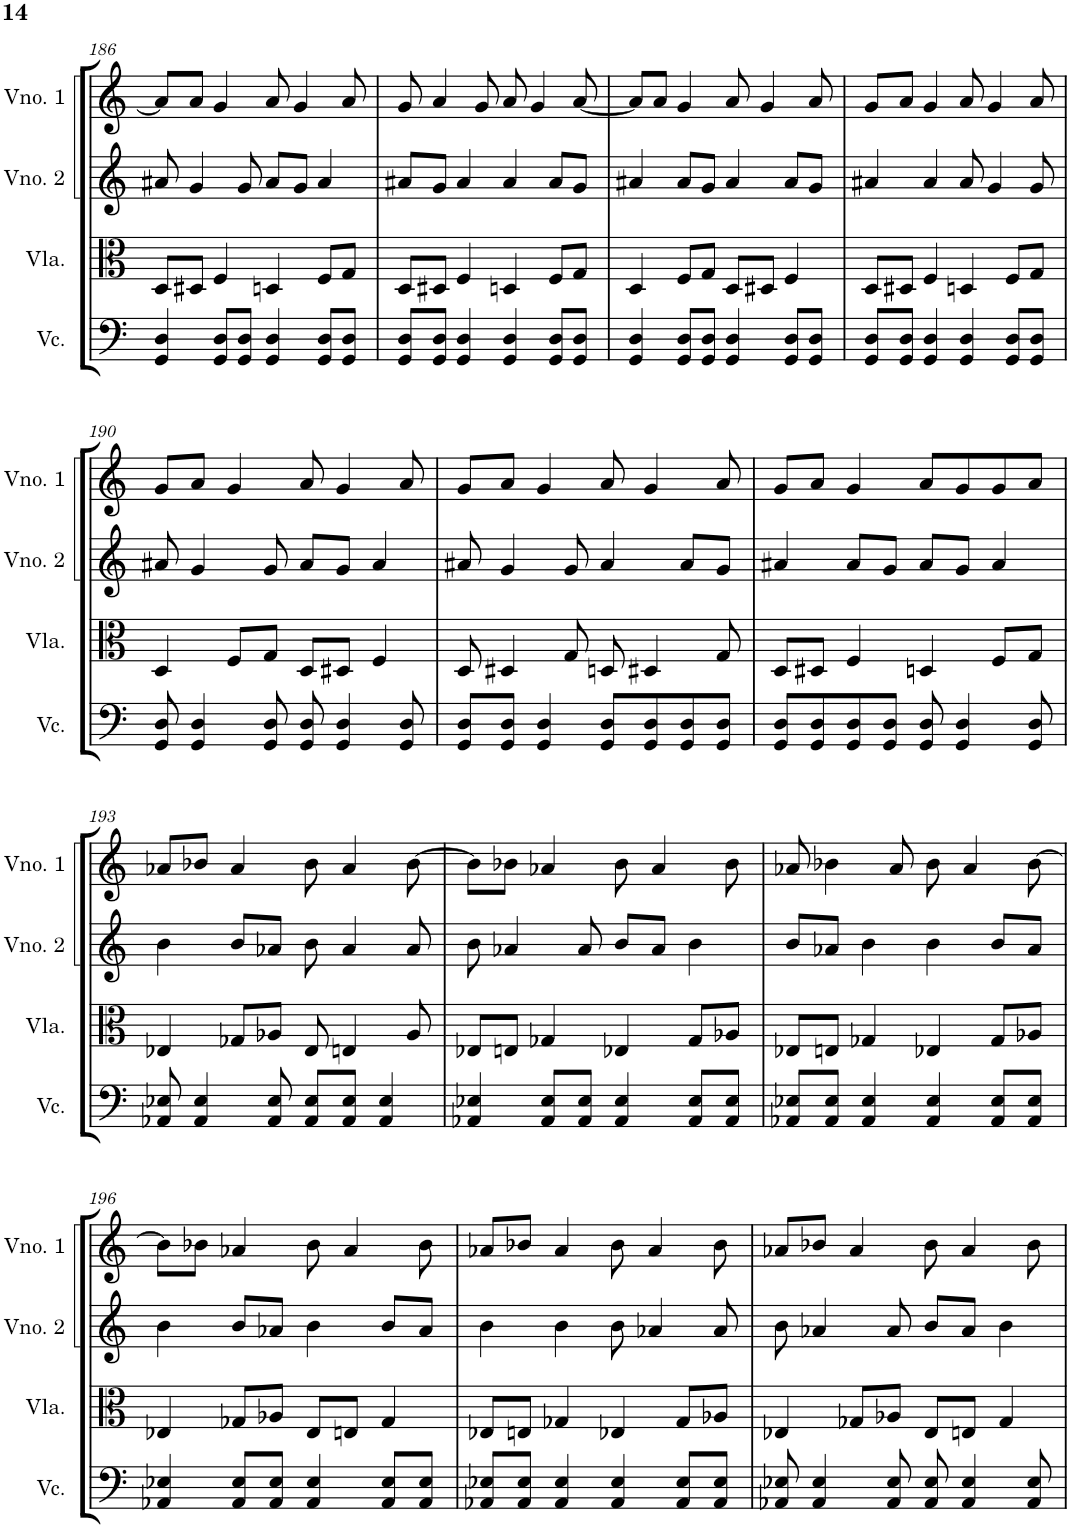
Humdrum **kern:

**kern	**kern	**kern	**kern
*part4	*part3	*part2	*part1
*staff4	*staff3	*staff2	*staff1
*I"Violoncelo	*I"Viola	*I"Violino 2	*I"Violino 1
*I'Vc.	*I'Vla.	*I'Vno. 2	*I'Vno. 1
!!LO:PB:g=z
*clefF4	*clefC3	*clefG2	*clefG2
*k[]	*k[]	*k[]	*k[]
*M4/4	*M4/4	*M4/4	*M4/4
=186	=186	=186	=186
4GG/ 4D/	8D/L	8a#X/	8a/L]
.	8D#X/J	4g/	8a/J
8GG/ 8D/L	4F/	.	4g/
8GG/ 8D/J	.	8g/	.
4GG/ 4D/	4Dn/	8a#/L	8a/
.	.	8g/J	4g/
8GG/ 8D/L	8F/L	4a#/	.
8GG/ 8D/J	8G/J	.	8a/
=187	=187	=187	=187
8GG/ 8D/L	8D/L	8a#X/L	8g/
8GG/ 8D/J	8D#X/J	8g/J	4a/
4GG/ 4D/	4F/	4a#/	.
.	.	.	8g/
4GG/ 4D/	4Dn/	4a#/	8a/
.	.	.	4g/
8GG/ 8D/L	8F/L	8a#/L	.
8GG/ 8D/J	8G/J	8g/J	[8a/
=188	=188	=188	=188
4GG/ 4D/	4D/	4a#X/	8a/L]
.	.	.	8a/J
8GG/ 8D/L	8F/L	8a#/L	4g/
8GG/ 8D/J	8G/J	8g/J	.
4GG/ 4D/	8D/L	4a#/	8a/
.	8D#X/J	.	4g/
8GG/ 8D/L	4F/	8a#/L	.
8GG/ 8D/J	.	8g/J	8a/
=189	=189	=189	=189
8GG/ 8D/L	8D/L	4a#X/	8g/L
8GG/ 8D/J	8D#X/J	.	8a/J
4GG/ 4D/	4F/	4a#/	4g/
4GG/ 4D/	4Dn/	8a#/	8a/
.	.	4g/	4g/
8GG/ 8D/L	8F/L	.	.
8GG/ 8D/J	8G/J	8g/	8a/
!!LO:LB:g=z
=190	=190	=190	=190
8GG/ 8D/	4D/	8a#X/	8g/L
4GG/ 4D/	.	4g/	8a/J
.	8F/L	.	4g/
8GG/ 8D/	8G/J	8g/	.
8GG/ 8D/	8D/L	8a#/L	8a/
4GG/ 4D/	8D#X/J	8g/J	4g/
.	4F/	4a#/	.
8GG/ 8D/	.	.	8a/
=191	=191	=191	=191
8GG/ 8D/L	8D/	8a#X/	8g/L
8GG/ 8D/J	4D#X/	4g/	8a/J
4GG/ 4D/	.	.	4g/
.	8G/	8g/	.
8GG/ 8D/L	8Dn/	4a#/	8a/
8GG/ 8D/	4D#X/	.	4g/
8GG/ 8D/	.	8a#/L	.
8GG/ 8D/J	8G/	8g/J	8a/
=192	=192	=192	=192
8GG/ 8D/L	8D/L	4a#X/	8g/L
8GG/ 8D/	8D#X/J	.	8a/J
8GG/ 8D/	4F/	8a#/L	4g/
8GG/ 8D/J	.	8g/J	.
8GG/ 8D/	4Dn/	8a#/L	8a/L
4GG/ 4D/	.	8g/J	8g/
.	8F/L	4a#/	8g/
8GG/ 8D/	8G/J	.	8a/J
!!LO:LB:g=z
=193	=193	=193	=193
8AA-X/ 8E-X/	4E-X/	4b\	8a-X/L
4AA-/ 4E-/	.	.	8b-X/J
.	8G-X/L	8b/L	4a-/
8AA-/ 8E-/	8A-X/J	8a-X/J	.
8AA-/ 8E-/L	8E-/	8b\	8b-\
8AA-/ 8E-/J	4En/	4a-/	4a-/
4AA-/ 4E-/	.	.	.
.	8A-/	8a-/	[8b-\
=194	=194	=194	=194
4AA-X/ 4E-X/	8E-X/L	8b\	8b-\L]
.	8En/J	4a-X/	8b-X\J
8AA-/ 8E-/L	4G-X/	.	4a-X/
8AA-/ 8E-/J	.	8a-/	.
4AA-/ 4E-/	4E-X/	8b/L	8b-\
.	.	8a-/J	4a-/
8AA-/ 8E-/L	8G-/L	4b\	.
8AA-/ 8E-/J	8A-X/J	.	8b-\
=195	=195	=195	=195
8AA-X/ 8E-X/L	8E-X/L	8b/L	8a-X/
8AA-/ 8E-/J	8En/J	8a-X/J	4b-X\
4AA-/ 4E-/	4G-X/	4b\	.
.	.	.	8a-/
4AA-/ 4E-/	4E-X/	4b\	8b-\
.	.	.	4a-/
8AA-/ 8E-/L	8G-/L	8b/L	.
8AA-/ 8E-/J	8A-X/J	8a-/J	[8b-\
!!LO:LB:g=z
=196	=196	=196	=196
4AA-X/ 4E-X/	4E-X/	4b\	8b-\L]
.	.	.	8b-X\J
8AA-/ 8E-/L	8G-X/L	8b/L	4a-X/
8AA-/ 8E-/J	8A-X/J	8a-X/J	.
4AA-/ 4E-/	8E-/L	4b\	8b-\
.	8En/J	.	4a-/
8AA-/ 8E-/L	4G-/	8b/L	.
8AA-/ 8E-/J	.	8a-/J	8b-\
=197	=197	=197	=197
8AA-X/ 8E-X/L	8E-X/L	4b\	8a-X/L
8AA-/ 8E-/J	8En/J	.	8b-X/J
4AA-/ 4E-/	4G-X/	4b\	4a-/
4AA-/ 4E-/	4E-X/	8b\	8b-\
.	.	4a-X/	4a-/
8AA-/ 8E-/L	8G-/L	.	.
8AA-/ 8E-/J	8A-X/J	8a-/	8b-\
=198	=198	=198	=198
8AA-X/ 8E-X/	4E-X/	8b\	8a-X/L
4AA-/ 4E-/	.	4a-X/	8b-X/J
.	8G-X/L	.	4a-/
8AA-/ 8E-/	8A-X/J	8a-/	.
8AA-/ 8E-/	8E-/L	8b/L	8b-\
4AA-/ 4E-/	8En/J	8a-/J	4a-/
.	4G-/	4b\	.
8AA-/ 8E-/	.	.	8b-\
=	=	=	=
*-	*-	*-	*-
